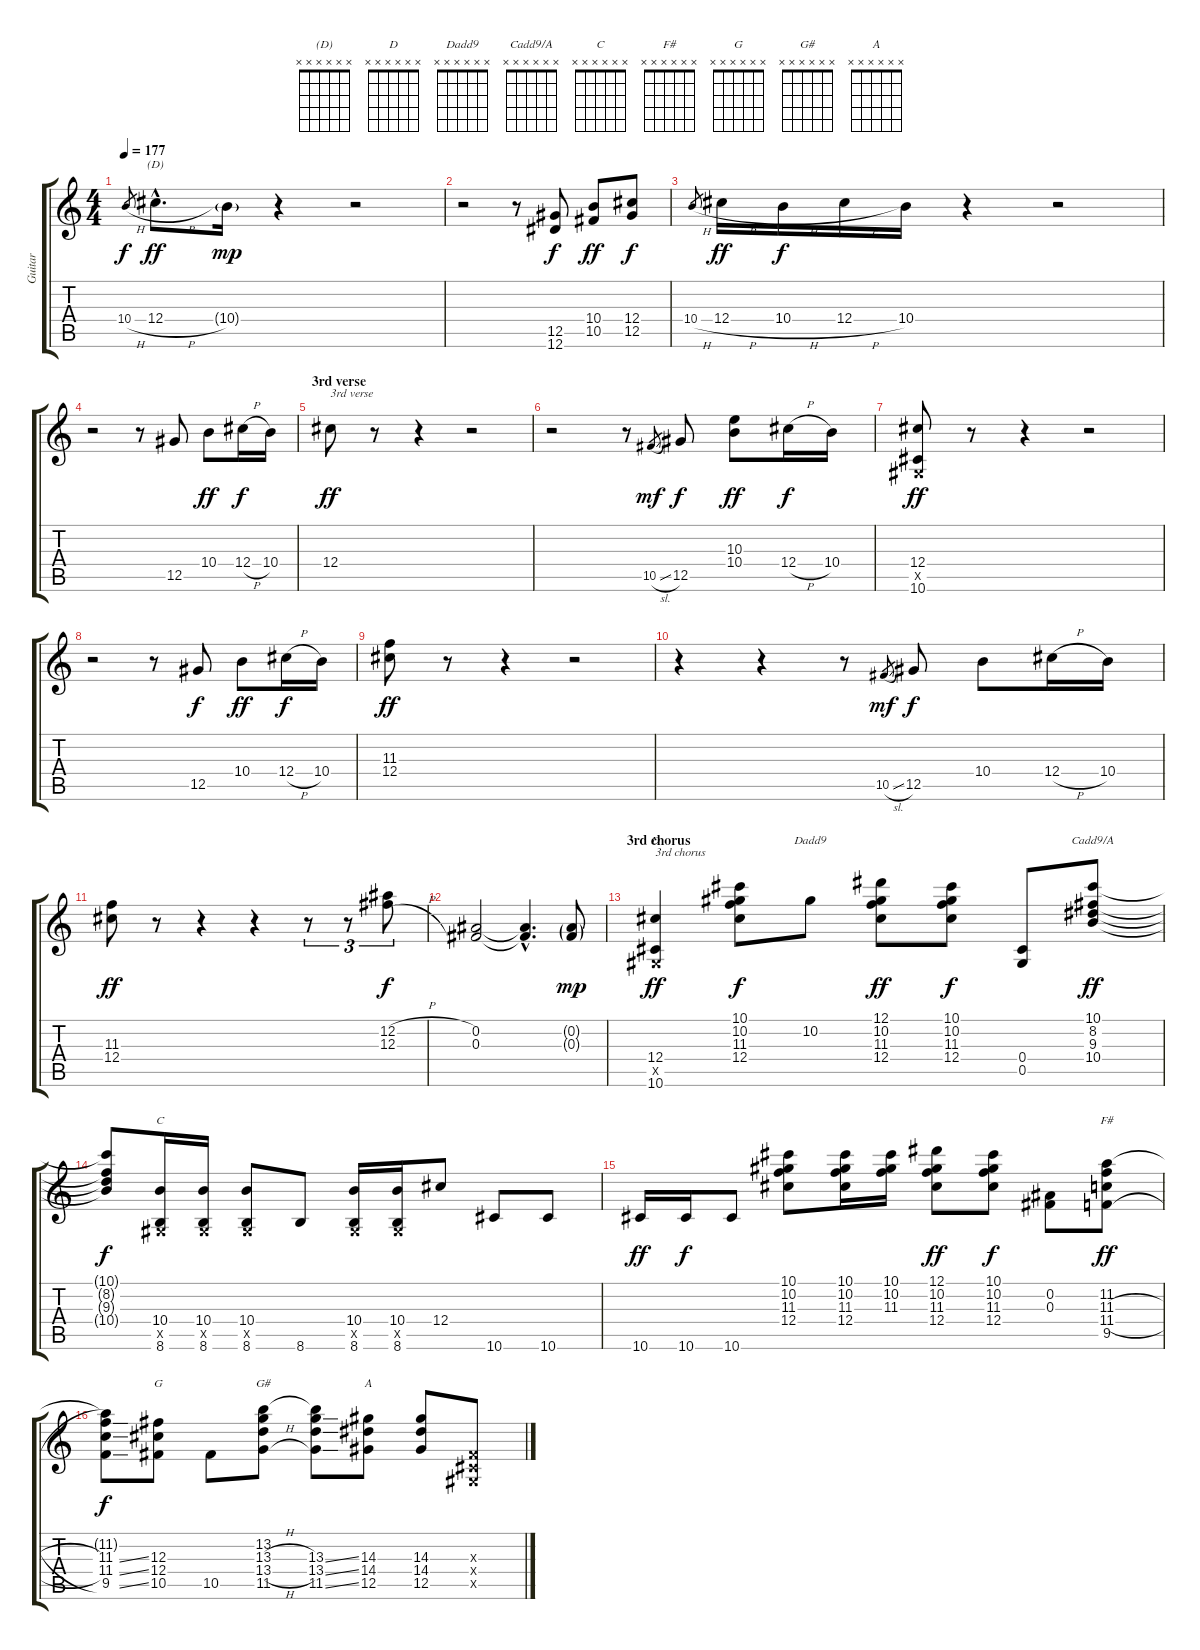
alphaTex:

\track ("Guitar" "Guitar") {instrument overdrivenguitar}
\staff {score tabs}
\tuning (Eb4 Bb3 Gb3 Db3 Ab2 Eb2) {hide}
\chord ("(D)" x x x x x x) {firstfret 0}
\chord ("D" x x x x x x) {firstfret 0}
\chord ("Dadd9" x x x x x x) {firstfret 0}
\chord ("Cadd9/A" x x x x x x) {firstfret 0}
\chord ("C" x x x x x x) {firstfret 0}
\chord ("F#" x x x x x x) {firstfret 0}
\chord ("G" x x x x x x) {firstfret 0}
\chord ("G#" x x x x x x) {firstfret 0}
\chord ("A" x x x x x x) {firstfret 0}
\ts (4 4)
\tempo 177
\clef g2
\ks c
10.4{h}.8{gr dy f} 12.4{h hac}.8{d ch "(D)" dy ff} 10.4{g}.16{dy mp} r.4 r.2 |
r.2 r.8 (12.5 12.6).8{dy f} (10.4 10.5).8{dy ff} (12.4 12.5).8{dy f} |
10.4{h}.8{gr} 12.4{h}.16{dy ff} 10.4{h}.16{dy f} 12.4{h}.16 10.4.16 r.4 r.2 |
r.2 r.8 12.5.8 10.4.8{dy ff} 12.4{h}.16{dy f} 10.4.16 |
\section ("" "3rd verse")
12.4.8{txt "3rd verse" dy ff} r.8 r.4 r.2 |
r.2 r.8 10.5{sl}.8{gr dy mf} 12.5.8{dy f} (10.3 10.4).8{dy ff} 12.4{h}.16{dy f} 10.4.16 |
(12.4 0.5{x} 10.6).8{dy ff} r.8 r.4 r.2 |
r.2 r.8 12.5.8{dy f} 10.4.8{dy ff} 12.4{h}.16{dy f} 10.4.16 |
(11.3 12.4).8{dy ff} r.8 r.4 r.2 |
r.4 r.4 r.8 10.5{sl}.8{gr dy mf} 12.5.8{dy f} 10.4.8 12.4{h}.16 10.4.16 |
(11.3 12.4).8{dy ff} r.8 r.4 r.4 r.8{tu (3 2)} r.8{tu (3 2)} (12.2{h} 12.3{h}).8{tu (3 2) dy f} |
(0.2 0.3).2 (0.2{hac t} 0.3{hac t}).4{d} (0.2{g} 0.3{g}).8{dy mp} |
\section ("" "3rd chorus")
(12.4 0.5{x} 10.6).4{ch "D" txt "3rd chorus" dy ff} (10.1 10.2 11.3 12.4).8{dy f} 10.2.8{ch "Dadd9"} (12.1 10.2 11.3 12.4).8{dy ff} (10.1 10.2 11.3 12.4).8{dy f} (0.4 0.5).8 (10.1 8.2 9.3 10.4).8{ch "Cadd9/A" dy ff} |
(10.1{t} 8.2{t} 9.3{t} 10.4{t}).8{dy f} (10.4 0.5{x} 8.6).16{ch "C"} (10.4 0.5{x} 8.6).16 (10.4 0.5{x} 8.6).8 8.6.8 (10.4 0.5{x} 8.6).16 (10.4 0.5{x} 8.6).16 12.4.8 10.6.8 10.6.8 |
10.6.16{dy ff} 10.6.16{dy f} 10.6.8 (10.1 10.2 11.3 12.4).8 (10.1 10.2 11.3 12.4).16 (10.1 10.2 11.3).16 (12.1 10.2 11.3 12.4).8{dy ff} (10.1 10.2 11.3 12.4).8{dy f} (0.2 0.3).8 (11.2 11.3{h} 11.4{h} 9.5{h}).8{ch "F#" dy ff} |
(11.2{t} 11.3{ss} 11.4{ss} 9.5{ss}).8{dy f} (12.3 12.4 10.5).8{ch "G"} 10.5.8 (13.2 13.3{h} 13.4{h} 11.5{h}).8{ch "G#"} (13.2{t} 13.3{ss} 13.4{ss} 11.5{ss}).8 (14.3 14.4 12.5).8{ch "A"} (14.3 14.4 12.5).8 (0.3{x} 0.4{x} 0.5{x}).8
